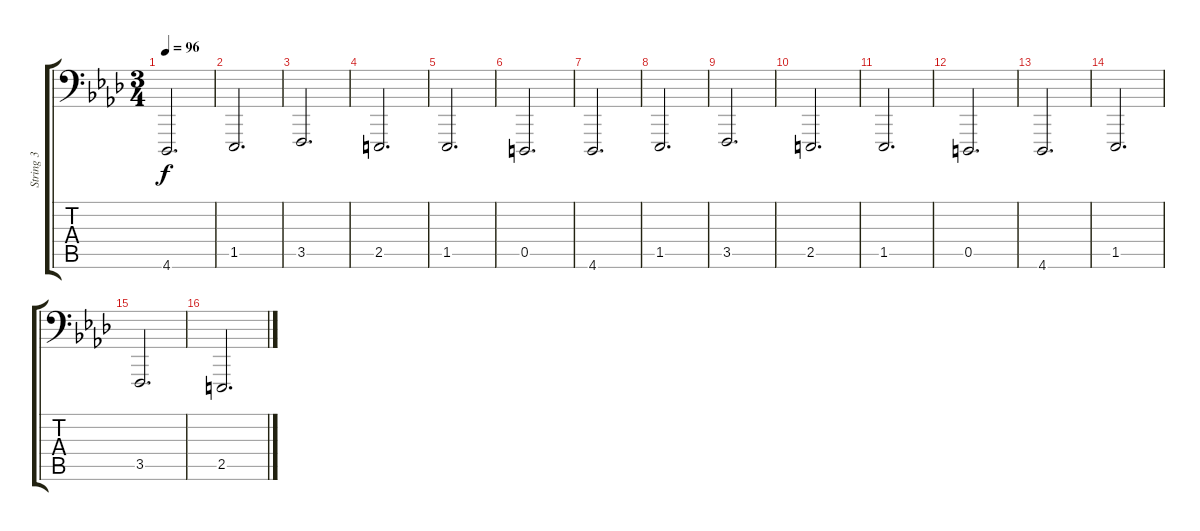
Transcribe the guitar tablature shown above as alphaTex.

\track ("String 3" "String 3") {instrument stringensemble1}
\staff {score tabs}
\tuning (Bb2 F2 C2 G1 D1 A0) {hide}
\ts (3 4)
\tempo 96
\clef f4
\ks fminor
4.6.2{d dy f} |
1.5.2{d} |
3.5.2{d} |
2.5.2{d} |
1.5.2{d} |
0.5.2{d} |
4.6.2{d} |
1.5.2{d} |
3.5.2{d} |
2.5.2{d} |
1.5.2{d} |
0.5.2{d} |
4.6.2{d} |
1.5.2{d} |
3.5.2{d} |
2.5.2{d}
